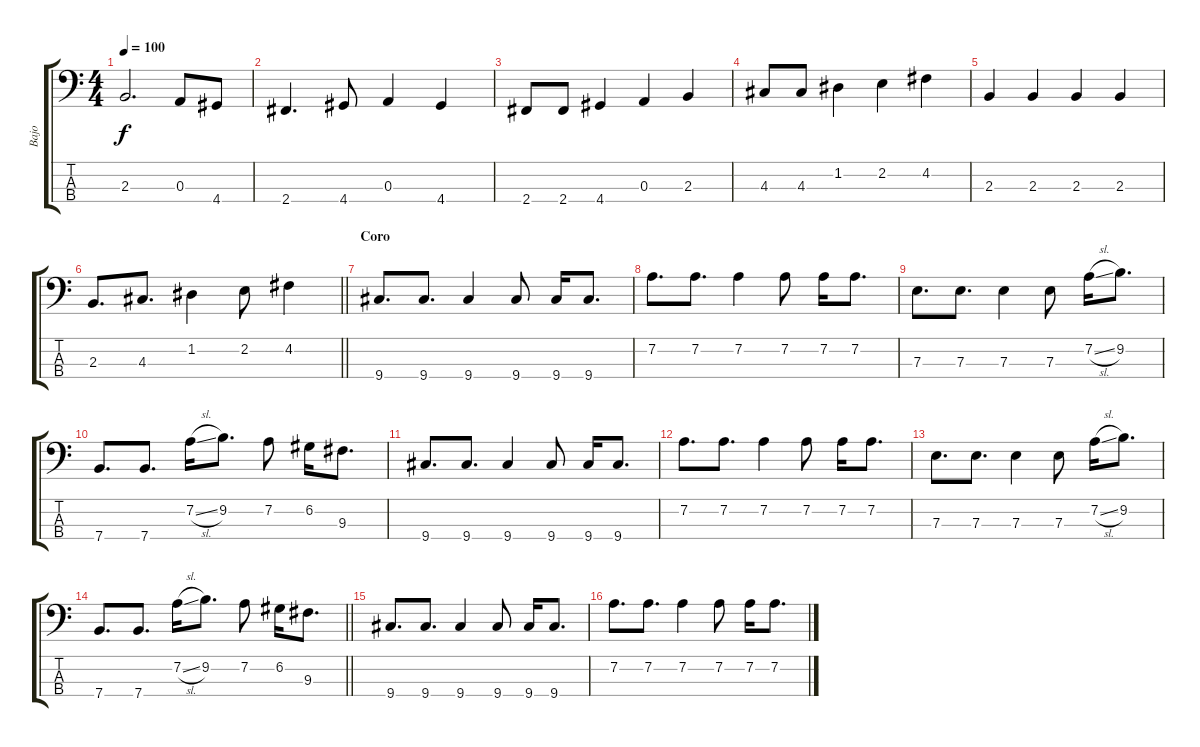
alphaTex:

\track ("Bajo" "Bajo") {instrument electricbassfinger}
\staff {score tabs}
\tuning (G2 D2 A1 E1) {hide}
\ts (4 4)
\tempo 100
\clef f4
\ks c
2.3.2{d dy f} 0.3.8 4.4.8 |
2.4.4{d} 4.4.8 0.3.4 4.4.4 |
2.4.8 2.4.8 4.4.4 0.3.4 2.3.4 |
4.3.8 4.3.8 1.2.4 2.2.4 4.2.4 |
2.3.4 2.3.4 2.3.4 2.3.4 |
\barLineRight lightlight
2.3.8{d} 4.3.8{d} 1.2.4 2.2.8 4.2.4 |
\section ("" "Coro")
9.4.8{d} 9.4.8{d} 9.4.4 9.4.8 9.4.16 9.4.8{d} |
7.2.8{d} 7.2.8{d} 7.2.4 7.2.8 7.2.16 7.2.8{d} |
7.3.8{d} 7.3.8{d} 7.3.4 7.3.8 7.2{sl}.16 9.2.8{d} |
7.4.8{d} 7.4.8{d} 7.2{sl}.16 9.2.8{d} 7.2.8 6.2.16 9.3.8{d} |
9.4.8{d} 9.4.8{d} 9.4.4 9.4.8 9.4.16 9.4.8{d} |
7.2.8{d} 7.2.8{d} 7.2.4 7.2.8 7.2.16 7.2.8{d} |
7.3.8{d} 7.3.8{d} 7.3.4 7.3.8 7.2{sl}.16 9.2.8{d} |
\barLineRight lightlight
7.4.8{d} 7.4.8{d} 7.2{sl}.16 9.2.8{d} 7.2.8 6.2.16 9.3.8{d} |
\section ("" "")
9.4.8{d} 9.4.8{d} 9.4.4 9.4.8 9.4.16 9.4.8{d} |
7.2.8{d} 7.2.8{d} 7.2.4 7.2.8 7.2.16 7.2.8{d}
